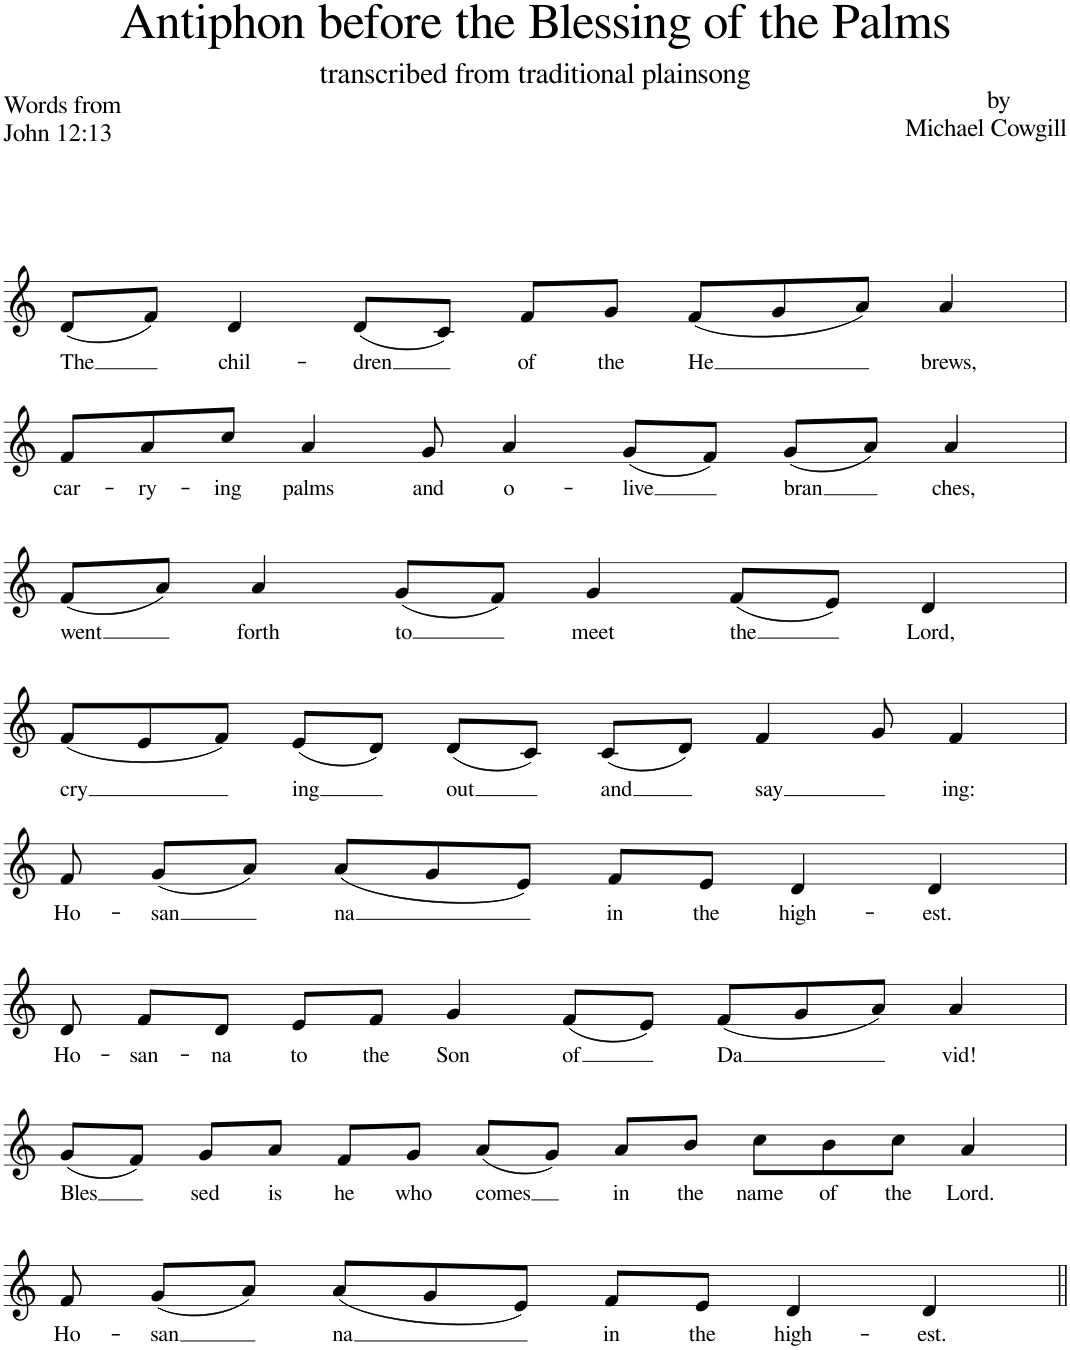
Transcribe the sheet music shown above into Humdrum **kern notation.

**kern	**text
*part1	*part1
*staff1	*staff1
*I"Voice	*
*clefG2	*
*k[]	*
*M30/8	*
=1	=1
!	!LO:LY:b
(8d/L	The
8f/J)	.
!	!LO:LY:b
4d/	chil-
!	!LO:LY:b
(8d/L	-dren
8c/J)	.
!	!LO:LY:b
8f/L	of
!	!LO:LY:b
8g/J	the
!	!LO:LY:b
(8f/L	He
8g/	.
8a/J)	.
!	!LO:LY:b
4a/	brews,
!!LO:LB:g=z
=2	=2
!	!LO:LY:b
8f/L	car-
!	!LO:LY:b
8a/	-ry-
!	!LO:LY:b
8cc/J	-ing
!	!LO:LY:b
4a/	palms
!	!LO:LY:b
8g/	and
!	!LO:LY:b
4a/	o-
!	!LO:LY:b
(8g/L	-live
8f/J)	.
!	!LO:LY:b
(8g/L	bran
8a/J)	.
!	!LO:LY:b
4a/	ches,
!!LO:LB:g=z
=3	=3
!	!LO:LY:b
(8f/L	went
8a/J)	.
!	!LO:LY:b
4a/	forth
!	!LO:LY:b
(8g/L	to
8f/J)	.
!	!LO:LY:b
4g/	meet
!	!LO:LY:b
(8f/L	the
8e/J)	.
!	!LO:LY:b
4d/	Lord,
!!LO:LB:g=z
=4	=4
!	!LO:LY:b
(8f/L	cry
8e/	.
8f/J)	.
!	!LO:LY:b
(8e/L	ing
8d/J)	.
!	!LO:LY:b
(8d/L	out
8c/J)	.
!	!LO:LY:b
(8c/L	and
8d/J)	.
!	!LO:LY:b
4f/	-say
8g/	.
!	!LO:LY:b
4f/	ing:
!!LO:LB:g=z
=5	=5
!	!LO:LY:b
8f/	Ho-
!	!LO:LY:b
(8g/L	-san
8a/J)	.
!	!LO:LY:b
(8a/L	na
8g/	.
8e/J)	.
!	!LO:LY:b
8f/L	in
!	!LO:LY:b
8e/J	the
!	!LO:LY:b
4d/	high-
!	!LO:LY:b
4d/	-est.
!!LO:LB:g=z
=6	=6
!	!LO:LY:b
8d/	Ho-
!	!LO:LY:b
8f/L	-san-
!	!LO:LY:b
8d/J	-na
!	!LO:LY:b
8e/L	to
!	!LO:LY:b
8f/J	the
!	!LO:LY:b
4g/	Son
!	!LO:LY:b
(8f/L	of
8e/J)	.
!	!LO:LY:b
(8f/L	Da
8g/	.
8a/J)	.
!	!LO:LY:b
4a/	vid!
!!LO:LB:g=z
=7	=7
!	!LO:LY:b
(8g/L	Bles
8f/J)	.
!	!LO:LY:b
8g/L	sed
!	!LO:LY:b
8a/J	is
!	!LO:LY:b
8f/L	he
!	!LO:LY:b
8g/J	who
!	!LO:LY:b
(8a/L	comes
8g/J)	.
!	!LO:LY:b
8a/L	in
!	!LO:LY:b
8b/J	the
!	!LO:LY:b
8cc\L	name
!	!LO:LY:b
8b\	of
!	!LO:LY:b
8cc\J	the
!	!LO:LY:b
4a/	Lord.
!!LO:LB:g=z
=8	=8
!	!LO:LY:b
8f/	Ho-
!	!LO:LY:b
(8g/L	-san
8a/J)	.
!	!LO:LY:b
(8a/L	na
8g/	.
8e/J)	.
!	!LO:LY:b
8f/L	in
!	!LO:LY:b
8e/J	the
!	!LO:LY:b
4d/	high-
!	!LO:LY:b
4d/	-est.
=||	=||
*-	*-
